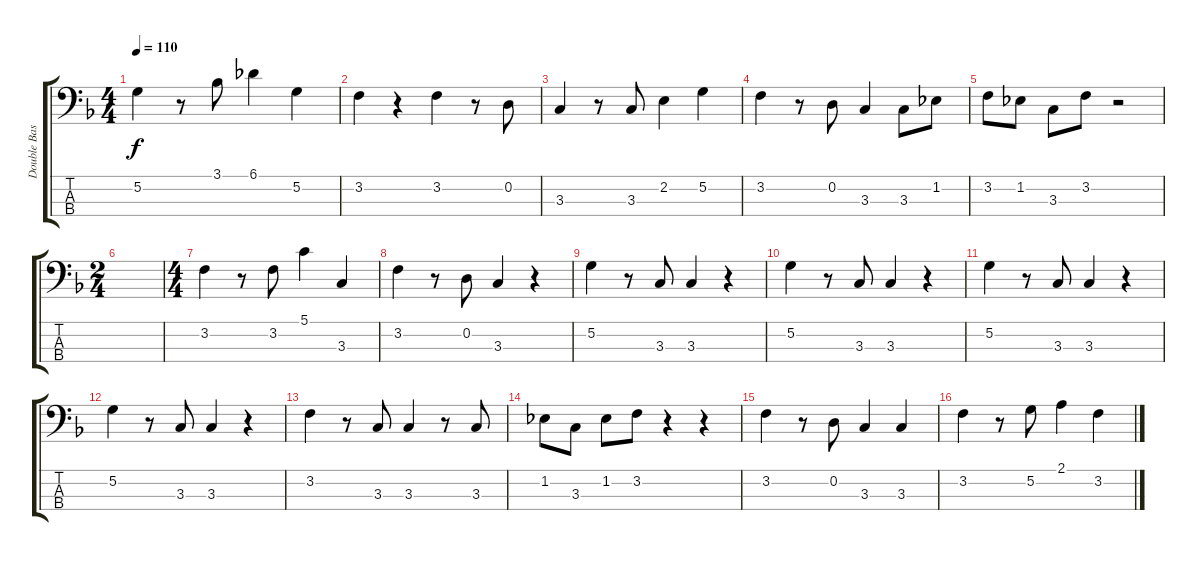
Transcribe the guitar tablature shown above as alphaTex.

\track ("Double Bass" "Double Bas") {instrument acousticbass}
\staff {score tabs}
\tuning (G2 D2 A1 E1) {hide}
\ts (4 4)
\tempo 110
\clef f4
\ks f
5.2.4{dy f} r.8 3.1.8 6.1.4 5.2.4 |
3.2.4 r.4 3.2.4 r.8 0.2.8 |
3.3.4 r.8 3.3.8 2.2.4 5.2.4 |
3.2.4 r.8 0.2.8 3.3.4 3.3.8 1.2.8 |
3.2.8 1.2.8 3.3.8 3.2.8 r.2 |
\ts (2 4)
|
\ts (4 4)
3.2.4 r.8 3.2.8 5.1.4 3.3.4 |
3.2.4 r.8 0.2.8 3.3.4 r.4 |
5.2.4 r.8 3.3.8 3.3.4 r.4 |
5.2.4 r.8 3.3.8 3.3.4 r.4 |
5.2.4 r.8 3.3.8 3.3.4 r.4 |
5.2.4 r.8 3.3.8 3.3.4 r.4 |
3.2.4 r.8 3.3.8 3.3.4 r.8 3.3.8 |
1.2.8 3.3.8 1.2.8 3.2.8 r.4 r.4 |
3.2.4 r.8 0.2.8 3.3.4 3.3.4 |
3.2.4 r.8 5.2.8 2.1.4 3.2.4
